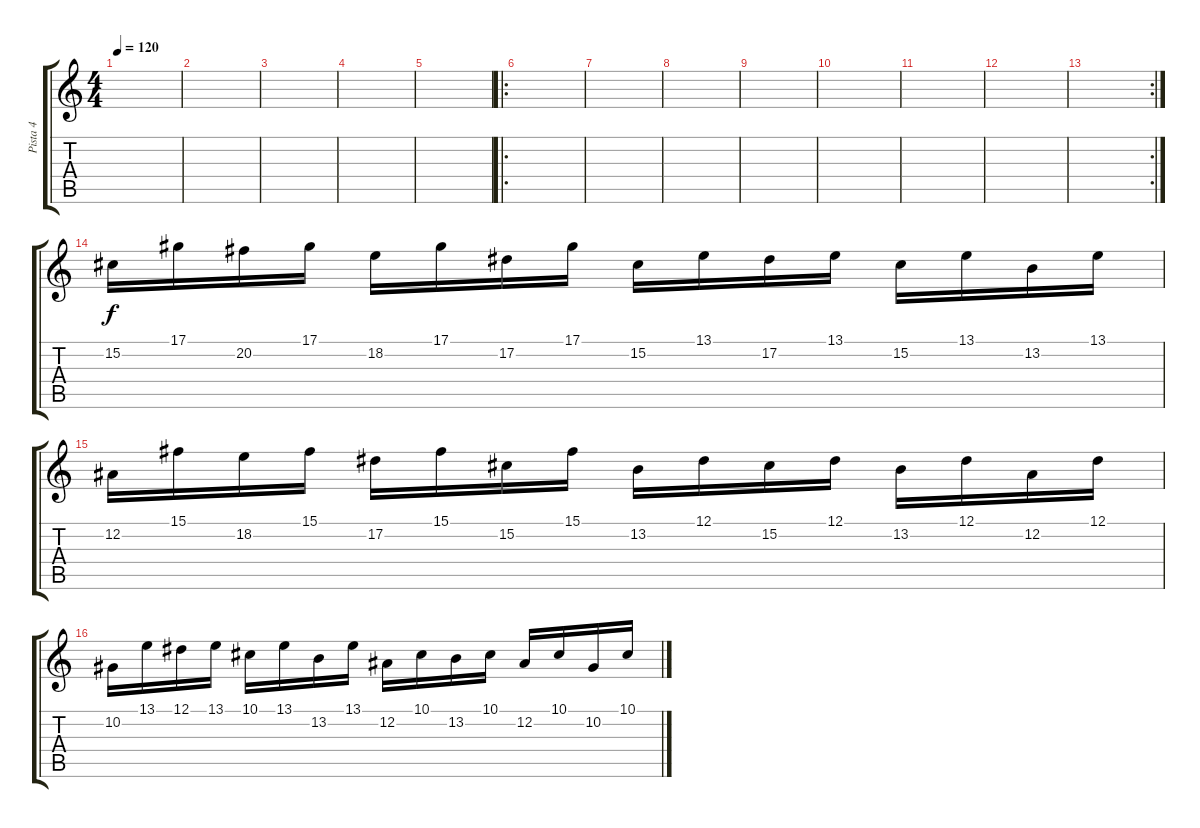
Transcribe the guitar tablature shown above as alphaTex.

\track ("Pista 4" "Pista 4") {instrument stringensemble1}
\staff {score tabs}
\tuning (Eb4 Bb3 Gb3 Db3 Ab2 Eb2) {hide}
\ts (4 4)
\tempo 120
\clef g2
\ks c
|
|
|
|
|
\ro
|
|
|
|
|
|
|
\rc 2
|
15.2.16 17.1.16 20.2.16 17.1.16 18.2.16 17.1.16 17.2.16 17.1.16 15.2.16 13.1.16 17.2.16 13.1.16 15.2.16 13.1.16 13.2.16 13.1.16 |
12.2.16 15.1.16 18.2.16 15.1.16 17.2.16 15.1.16 15.2.16 15.1.16 13.2.16 12.1.16 15.2.16 12.1.16 13.2.16 12.1.16 12.2.16 12.1.16 |
10.2.16 13.1.16 12.1.16 13.1.16 10.1.16 13.1.16 13.2.16 13.1.16 12.2.16 10.1.16 13.2.16 10.1.16 12.2.16 10.1.16 10.2.16 10.1.16
